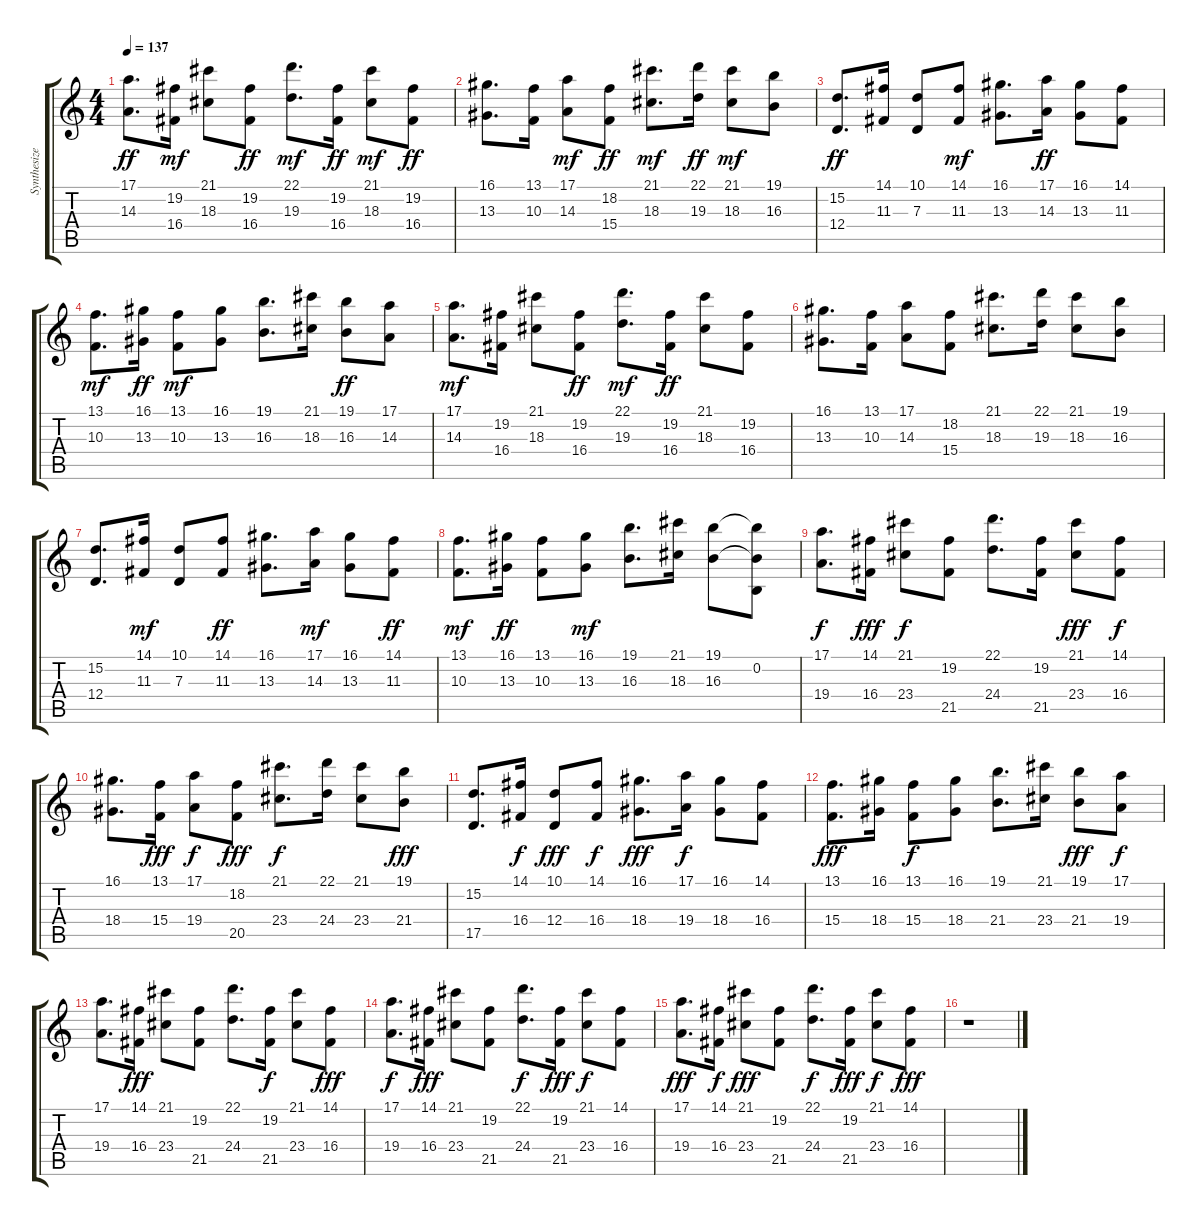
\track ("Synthesizer" "Synthesize") {instrument pad1newage}
\staff {score tabs}
\tuning (E4 B3 G3 D3 A2 E2) {hide}
\ts (4 4)
\tempo 137
\clef g2
\ks c
(17.1 14.3).8{d dy ff} (19.2 16.4).16{dy mf} (21.1 18.3).8 (19.2 16.4).8{dy ff} (22.1 19.3).8{d dy mf} (19.2 16.4).16{dy ff} (21.1 18.3).8{dy mf} (19.2 16.4).8{dy ff} |
(16.1 13.3).8{d} (13.1 10.3).16 (17.1 14.3).8{dy mf} (18.2 15.4).8{dy ff} (21.1 18.3).8{d dy mf} (22.1 19.3).16{dy ff} (21.1 18.3).8{dy mf} (19.1 16.3).8 |
(15.2 12.4).8{d dy ff} (14.1 11.3).16 (10.1 7.3).8 (14.1 11.3).8{dy mf} (16.1 13.3).8{d} (17.1 14.3).16{dy ff} (16.1 13.3).8 (14.1 11.3).8 |
(13.1 10.3).8{d dy mf} (16.1 13.3).16{dy ff} (13.1 10.3).8{dy mf} (16.1 13.3).8 (19.1 16.3).8{d} (21.1 18.3).16 (19.1 16.3).8{dy ff} (17.1 14.3).8 |
(17.1 14.3).8{d dy mf} (19.2 16.4).16 (21.1 18.3).8 (19.2 16.4).8{dy ff} (22.1 19.3).8{d dy mf} (19.2 16.4).16{dy ff} (21.1 18.3).8 (19.2 16.4).8 |
(16.1 13.3).8{d} (13.1 10.3).16 (17.1 14.3).8 (18.2 15.4).8 (21.1 18.3).8{d} (22.1 19.3).16 (21.1 18.3).8 (19.1 16.3).8 |
(15.2 12.4).8{d} (14.1 11.3).16{dy mf} (10.1 7.3).8 (14.1 11.3).8{dy ff} (16.1 13.3).8{d} (17.1 14.3).16{dy mf} (16.1 13.3).8 (14.1 11.3).8{dy ff} |
(13.1 10.3).8{d dy mf} (16.1 13.3).16{dy ff} (13.1 10.3).8 (16.1 13.3).8{dy mf} (19.1 16.3).8{d} (21.1 18.3).16 (19.1 16.3).8 (19.1{t} 0.2 16.3{t}).8 |
(17.1 19.4).8{d dy f} (14.1 16.4).16{dy fff} (21.1 23.4).8{dy f} (19.2 21.5).8 (22.1 24.4).8{d} (19.2 21.5).16 (21.1 23.4).8{dy fff} (14.1 16.4).8{dy f} |
(16.1 18.4).8{d} (13.1 15.4).16{dy fff} (17.1 19.4).8{dy f} (18.2 20.5).8{dy fff} (21.1 23.4).8{d dy f} (22.1 24.4).16 (21.1 23.4).8 (19.1 21.4).8{dy fff} |
(15.2 17.5).8{d} (14.1 16.4).16{dy f} (10.1 12.4).8{dy fff} (14.1 16.4).8{dy f} (16.1 18.4).8{d dy fff} (17.1 19.4).16{dy f} (16.1 18.4).8 (14.1 16.4).8 |
(13.1 15.4).8{d dy fff} (16.1 18.4).16 (13.1 15.4).8{dy f} (16.1 18.4).8 (19.1 21.4).8{d} (21.1 23.4).16 (19.1 21.4).8{dy fff} (17.1 19.4).8{dy f} |
(17.1 19.4).8{d} (14.1 16.4).16{dy fff} (21.1 23.4).8 (19.2 21.5).8 (22.1 24.4).8{d} (19.2 21.5).16{dy f} (21.1 23.4).8 (14.1 16.4).8{dy fff} |
(17.1 19.4).8{d dy f} (14.1 16.4).16{dy fff} (21.1 23.4).8 (19.2 21.5).8 (22.1 24.4).8{d dy f} (19.2 21.5).16{dy fff} (21.1 23.4).8{dy f} (14.1 16.4).8 |
(17.1 19.4).8{d dy fff} (14.1 16.4).16{dy f} (21.1 23.4).8{dy fff} (19.2 21.5).8 (22.1 24.4).8{d dy f} (19.2 21.5).16{dy fff} (21.1 23.4).8{dy f} (14.1 16.4).8{dy fff} |
r.1
